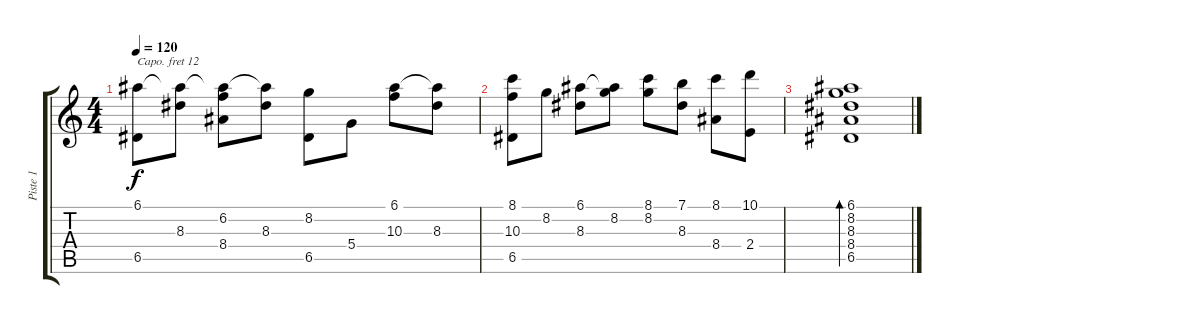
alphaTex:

\track ("Piste 1" "Piste 1") {instrument celesta}
\staff {score tabs}
\capo 12
\tuning (E4 B3 G3 D3 A2 E2) {hide}
\ts (4 4)
\tempo 120
\clef g2
\ks c
(6.1 6.5).8{dy f} (6.1{t} 8.3).8 (6.1{t} 6.2 8.4).8 (6.1{t} 8.3).8 (8.2 6.5).8 5.4.8 (6.1 10.3).8 (6.1{t} 8.3).8 |
(8.1 10.3 6.5).8 8.2.8 (6.1 8.3).8 (6.1{t} 8.2).8 (8.1 8.2).8 (7.1 8.3).8 (8.1 8.4).8 (10.1 2.4).8 |
(6.1 8.2 8.3 8.4 6.5).1{bd 480}
